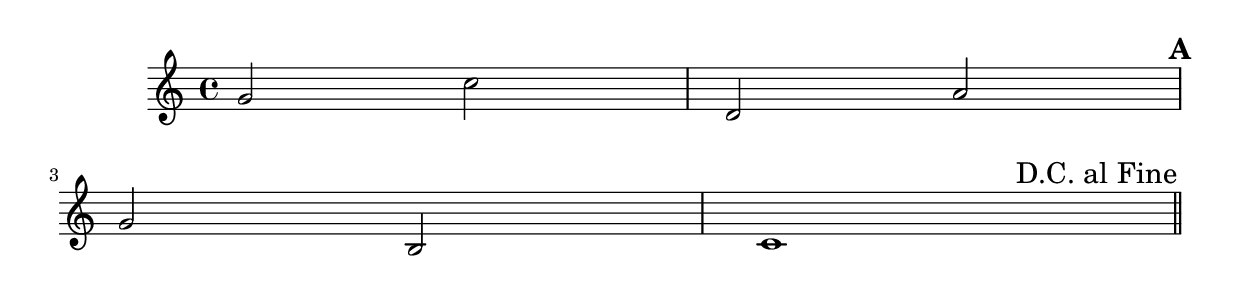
%% Do not edit this file; it is auto-generated from LSR http://lsr.dsi.unimi.it
%% This file is in the public domain.
\version "2.12.3"

\header {
  lsrtags = "text"

  texidoces = "
Las marcas se pueden imprimir al final de la línea actual, en vez de
al comienzo de la línea siguiente.  Esto es útil principalmente cuando
se tiene que añadir una marca al final de la partitura (donde no hay
línea siguiente).

En tales casos, el extremo derecho de la marca se tiene que alinear
con la última línea divisoria, como muestra la segunda línea de este
ejemplo.

"
  doctitlees = "Imprimir marcas al final de la línea o de la partitura"

  texidoc = "
Marks can be printed at the end of the current line, instead of the
beginning of the following line. This is particularly useful when a
mark has to be added at the end of a score -- when there is no next
line.

In such cases, the right end of the mark has to be aligned with the
final bar line, as demonstrated on the second line of this example. 

"
  doctitle = "Printing marks at the end of a line or a score"
} % begin verbatim

\relative c'' {  
  \override Score.RehearsalMark #'break-visibility = #begin-of-line-invisible
  g2 c
  d,2 a'
  \mark \default
  \break
  g2 b,
  c1 \bar "||"
  \override Score.RehearsalMark #'self-alignment-X = #RIGHT  
  \mark "D.C. al Fine"
}

